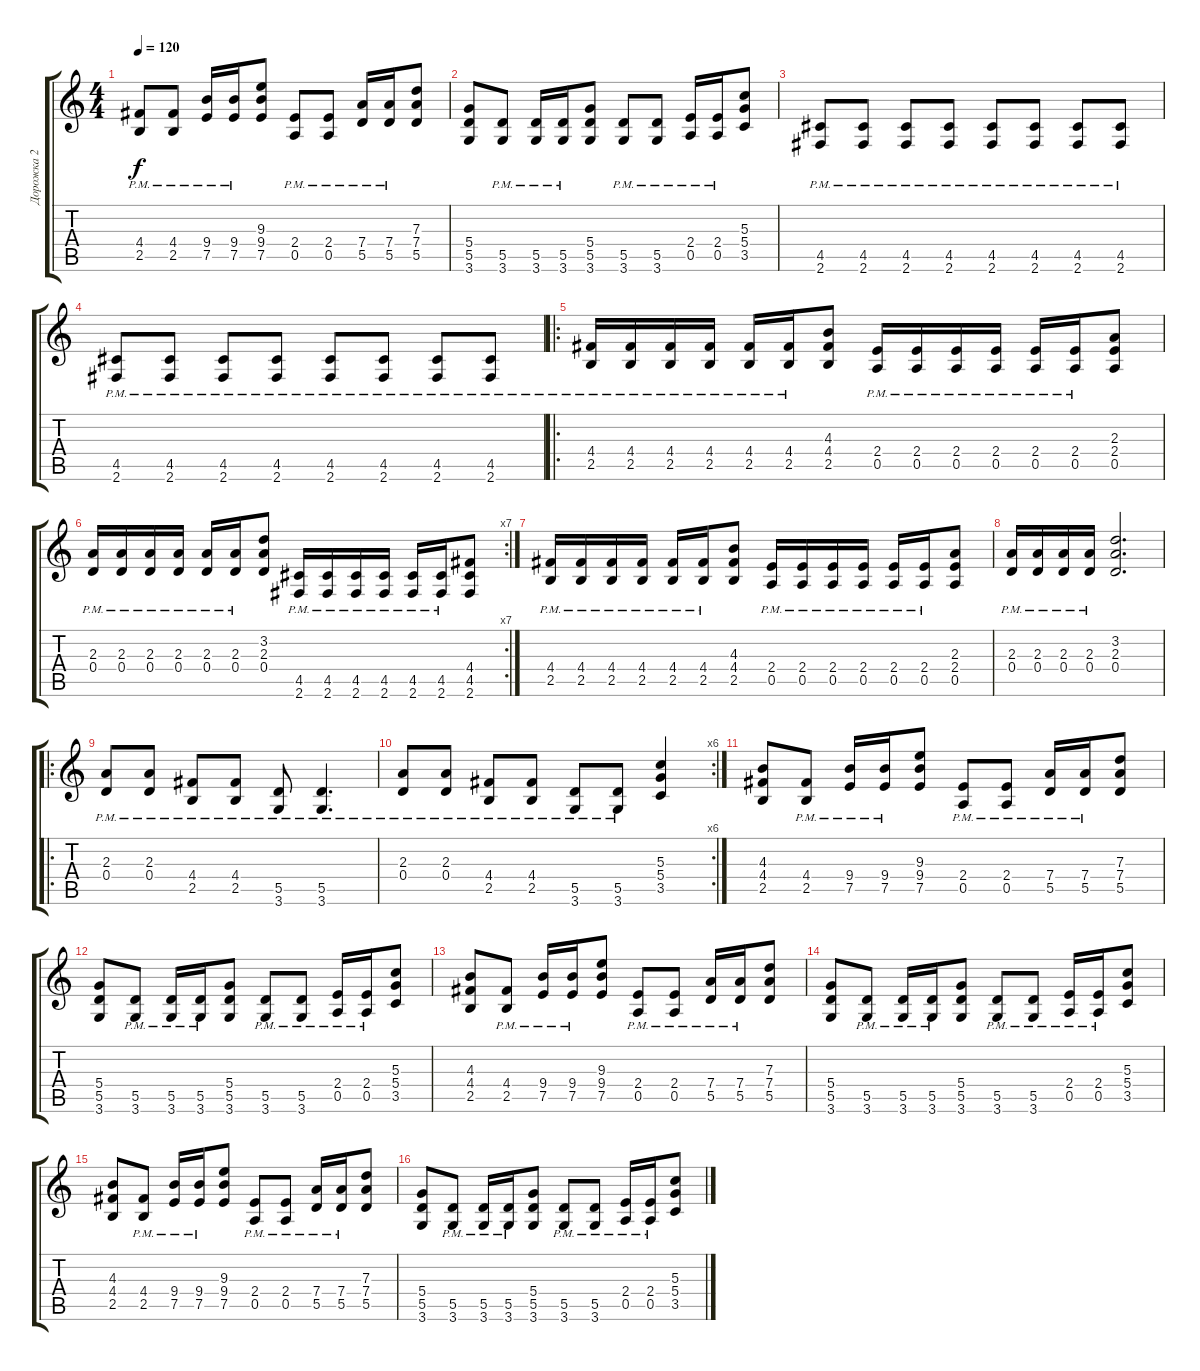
\track ("Дорожка 2" "Дорожка 2") {instrument distortionguitar}
\staff {score tabs}
\tuning (E4 B3 G3 D3 A2 E2) {hide}
\ts (4 4)
\tempo 120
\clef g2
\ks c
(4.4{pm} 2.5{pm}).8{dy f} (4.4{pm} 2.5{pm}).8 (9.4{pm} 7.5{pm}).16 (9.4{pm} 7.5{pm}).16 (9.3 9.4 7.5).8 (2.4{pm} 0.5{pm}).8 (2.4{pm} 0.5{pm}).8 (7.4{pm} 5.5{pm}).16 (7.4{pm} 5.5{pm}).16 (7.3 7.4 5.5).8 |
(5.4 5.5 3.6).8 (5.5{pm} 3.6).8 (5.5{pm} 3.6).16 (5.5{pm} 3.6).16 (5.4 5.5 3.6).8 (5.5{pm} 3.6).8 (5.5{pm} 3.6).8 (2.4{pm} 0.5{pm}).16 (2.4{pm} 0.5{pm}).16 (5.3 5.4 3.5).8 |
(4.5{pm} 2.6{pm}).8 (4.5{pm} 2.6{pm}).8 (4.5{pm} 2.6{pm}).8 (4.5{pm} 2.6{pm}).8 (4.5{pm} 2.6{pm}).8 (4.5{pm} 2.6{pm}).8 (4.5{pm} 2.6{pm}).8 (4.5{pm} 2.6{pm}).8 |
(4.5{pm} 2.6{pm}).8 (4.5{pm} 2.6{pm}).8 (4.5{pm} 2.6{pm}).8 (4.5{pm} 2.6{pm}).8 (4.5{pm} 2.6{pm}).8 (4.5{pm} 2.6{pm}).8 (4.5{pm} 2.6{pm}).8 (4.5{pm} 2.6{pm}).8 |
\ro
(4.4{pm} 2.5{pm}).16 (4.4{pm} 2.5{pm}).16 (4.4{pm} 2.5{pm}).16 (4.4{pm} 2.5{pm}).16 (4.4{pm} 2.5{pm}).16 (4.4{pm} 2.5{pm}).16 (4.3 4.4 2.5).8 (2.4{pm} 0.5{pm}).16 (2.4{pm} 0.5{pm}).16 (2.4{pm} 0.5{pm}).16 (2.4{pm} 0.5{pm}).16 (2.4{pm} 0.5{pm}).16 (2.4{pm} 0.5{pm}).16 (2.3 2.4 0.5).8 |
\rc 7
(2.3{pm} 0.4{pm}).16 (2.3{pm} 0.4{pm}).16 (2.3{pm} 0.4{pm}).16 (2.3{pm} 0.4{pm}).16 (2.3{pm} 0.4{pm}).16 (2.3{pm} 0.4{pm}).16 (3.2 2.3 0.4).8 (4.5{pm} 2.6{pm}).16 (4.5{pm} 2.6{pm}).16 (4.5{pm} 2.6{pm}).16 (4.5{pm} 2.6{pm}).16 (4.5{pm} 2.6{pm}).16 (4.5{pm} 2.6{pm}).16 (4.4 4.5 2.6).8 |
(4.4{pm} 2.5{pm}).16 (4.4{pm} 2.5{pm}).16 (4.4{pm} 2.5{pm}).16 (4.4{pm} 2.5{pm}).16 (4.4{pm} 2.5{pm}).16 (4.4{pm} 2.5{pm}).16 (4.3 4.4 2.5).8 (2.4{pm} 0.5{pm}).16 (2.4{pm} 0.5{pm}).16 (2.4{pm} 0.5{pm}).16 (2.4{pm} 0.5{pm}).16 (2.4{pm} 0.5{pm}).16 (2.4{pm} 0.5{pm}).16 (2.3 2.4 0.5).8 |
(2.3{pm} 0.4{pm}).16 (2.3{pm} 0.4{pm}).16 (2.3{pm} 0.4{pm}).16 (2.3{pm} 0.4{pm}).16 (3.2 2.3 0.4).2{d} |
\ro
(2.3{pm} 0.4{pm}).8 (2.3{pm} 0.4{pm}).8 (4.4{pm} 2.5{pm}).8 (4.4{pm} 2.5{pm}).8 (5.5{pm} 3.6{pm}).8 (5.5{pm} 3.6{pm}).4{d} |
\rc 6
(2.3{pm} 0.4{pm}).8 (2.3{pm} 0.4{pm}).8 (4.4{pm} 2.5{pm}).8 (4.4{pm} 2.5{pm}).8 (5.5{pm} 3.6{pm}).8 (5.5{pm} 3.6{pm}).8 (5.3 5.4 3.5).4 |
(4.3 4.4 2.5).8 (4.4{pm} 2.5{pm}).8 (9.4{pm} 7.5{pm}).16 (9.4{pm} 7.5{pm}).16 (9.3 9.4 7.5).8 (2.4{pm} 0.5{pm}).8 (2.4{pm} 0.5{pm}).8 (7.4{pm} 5.5{pm}).16 (7.4{pm} 5.5{pm}).16 (7.3 7.4 5.5).8 |
(5.4 5.5 3.6).8 (5.5{pm} 3.6).8 (5.5{pm} 3.6).16 (5.5{pm} 3.6).16 (5.4 5.5 3.6).8 (5.5{pm} 3.6).8 (5.5{pm} 3.6).8 (2.4{pm} 0.5{pm}).16 (2.4{pm} 0.5{pm}).16 (5.3 5.4 3.5).8 |
(4.3 4.4 2.5).8 (4.4{pm} 2.5{pm}).8 (9.4{pm} 7.5{pm}).16 (9.4{pm} 7.5{pm}).16 (9.3 9.4 7.5).8 (2.4{pm} 0.5{pm}).8 (2.4{pm} 0.5{pm}).8 (7.4{pm} 5.5{pm}).16 (7.4{pm} 5.5{pm}).16 (7.3 7.4 5.5).8 |
(5.4 5.5 3.6).8 (5.5{pm} 3.6).8 (5.5{pm} 3.6).16 (5.5{pm} 3.6).16 (5.4 5.5 3.6).8 (5.5{pm} 3.6).8 (5.5{pm} 3.6).8 (2.4{pm} 0.5{pm}).16 (2.4{pm} 0.5{pm}).16 (5.3 5.4 3.5).8 |
(4.3 4.4 2.5).8 (4.4{pm} 2.5{pm}).8 (9.4{pm} 7.5{pm}).16 (9.4{pm} 7.5{pm}).16 (9.3 9.4 7.5).8 (2.4{pm} 0.5{pm}).8 (2.4{pm} 0.5{pm}).8 (7.4{pm} 5.5{pm}).16 (7.4{pm} 5.5{pm}).16 (7.3 7.4 5.5).8 |
(5.4 5.5 3.6).8 (5.5{pm} 3.6).8 (5.5{pm} 3.6).16 (5.5{pm} 3.6).16 (5.4 5.5 3.6).8 (5.5{pm} 3.6).8 (5.5{pm} 3.6).8 (2.4{pm} 0.5{pm}).16 (2.4{pm} 0.5{pm}).16 (5.3 5.4 3.5).8
